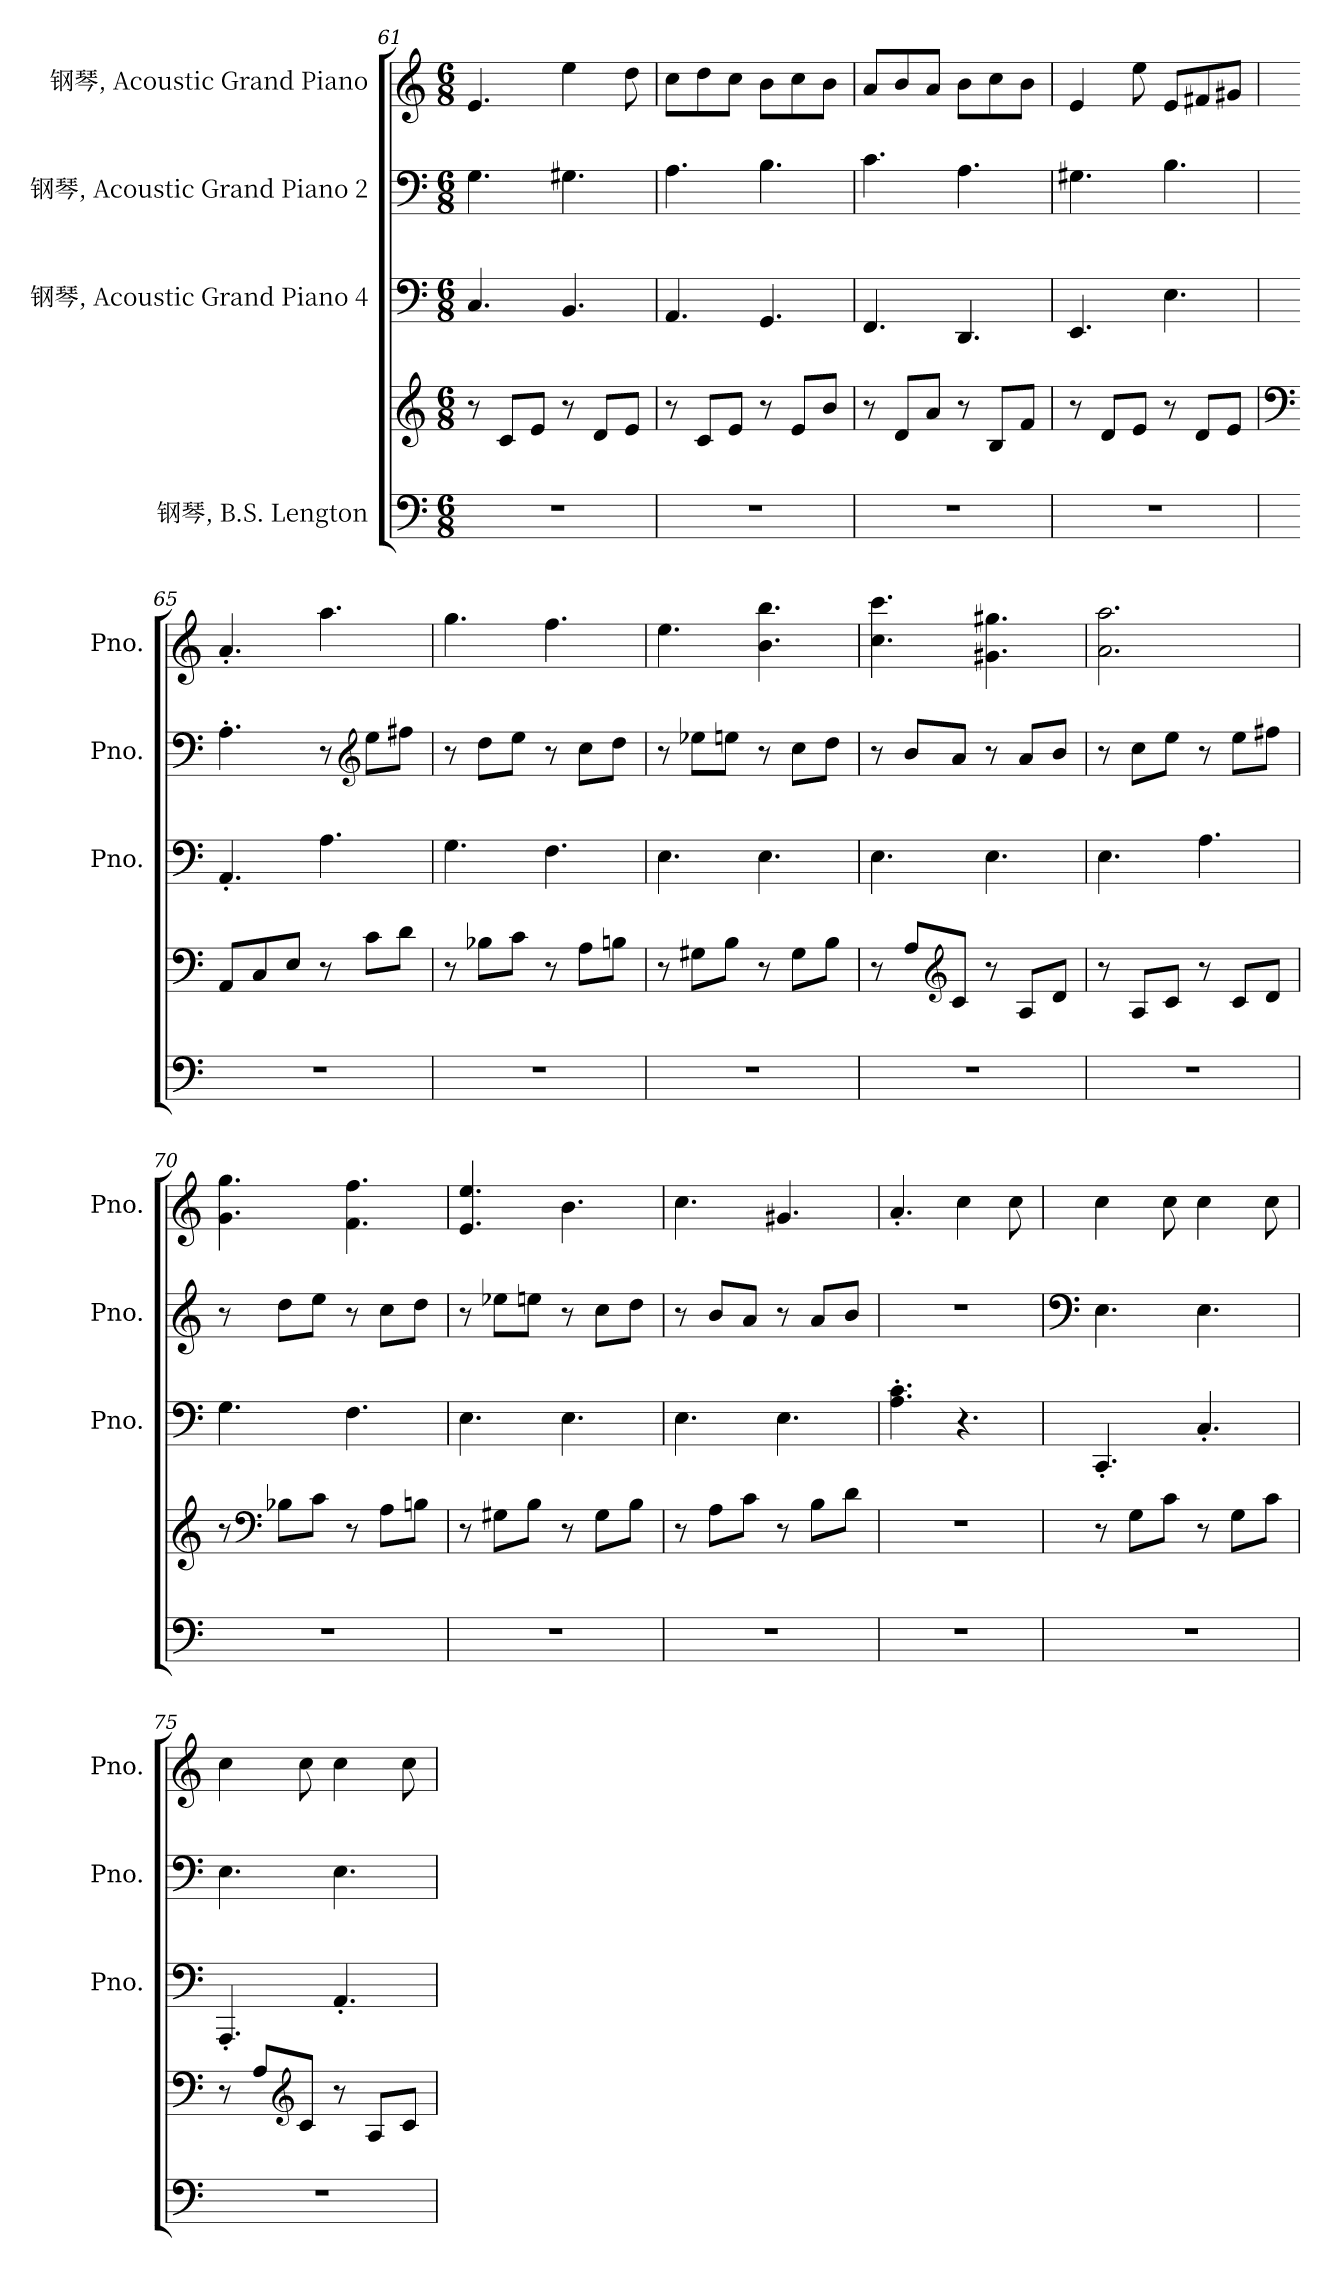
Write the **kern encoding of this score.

**kern	**kern	**kern	**kern	**kern
*part4	*part4	*part3	*part2	*part1
*staff5	*staff4	*staff3	*staff2	*staff1
*I"钢琴, B.S. Lengton	*	*I"钢琴, Acoustic Grand Piano 4	*I"钢琴, Acoustic Grand Piano 2	*I"钢琴, Acoustic Grand Piano
*	*	*I'Pno.	*I'Pno.	*I'Pno.
*clefF4	*clefG2	*clefF4	*clefF4	*clefG2
*k[]	*k[]	*k[]	*k[]	*k[]
*M6/8	*M6/8	*M6/8	*M6/8	*M6/8
=61	=61	=61	=61	=61
2.r	8r	4.C/	4.G\	4.e/
.	8c/L	.	.	.
.	8e/J	.	.	.
.	8r	4.BB/	4.G#X\	4ee\
.	8d/L	.	.	.
.	8e/J	.	.	8dd\
=62	=62	=62	=62	=62
2.r	8r	4.AA/	4.A\	8cc\L
.	8c/L	.	.	8dd\
.	8e/J	.	.	8cc\J
.	8r	4.GG/	4.B\	8b\L
.	8e/L	.	.	8cc\
.	8b/J	.	.	8b\J
=63	=63	=63	=63	=63
2.r	8r	4.FF/	4.c\	8a/L
.	8d/L	.	.	8b/
.	8a/J	.	.	8a/J
.	8r	4.DD/	4.A\	8b\L
.	8B/L	.	.	8cc\
.	8f/J	.	.	8b\J
=64	=64	=64	=64	=64
2.r	8r	4.EE/	4.G#X\	4e/
.	8d/L	.	.	.
.	8e/J	.	.	8ee\
.	8r	4.E\	4.B\	8e/L
.	8d/L	.	.	8f#X/
.	8e/J	.	.	8g#X/J
!!LO:LB:g=z
=65	=65	=65	=65	=65
*	*clefF4	*	*	*
2.r	8AA/L	4.AA'/	4.A'\	4.a'/
.	8C/	.	.	.
.	8E/J	.	.	.
.	8r	4.A\	8r	4.aa\
*	*	*	*clefG2	*
.	8c\L	.	8ee\L	.
.	8d\J	.	8ff#X\J	.
=66	=66	=66	=66	=66
2.r	8r	4.G\	8r	4.gg\
.	8B-X\L	.	8dd\L	.
.	8c\J	.	8ee\J	.
.	8r	4.F\	8r	4.ff\
.	8A\L	.	8cc\L	.
.	8Bn\J	.	8dd\J	.
=67	=67	=67	=67	=67
2.r	8r	4.E\	8r	4.ee\
.	8G#X\L	.	8ee-X\L	.
.	8B\J	.	8een\J	.
.	8r	4.E\	8r	4.b\ 4.bb\
.	8G#\L	.	8cc\L	.
.	8B\J	.	8dd\J	.
=68	=68	=68	=68	=68
2.r	8r	4.E\	8r	4.cc\ 4.ccc\
.	8A/L	.	8b/L	.
*	*clefG2	*	*	*
.	8c/J	.	8a/J	.
.	8r	4.E\	8r	4.g#X\ 4.gg#X\
.	8A/L	.	8a/L	.
.	8d/J	.	8b/J	.
=69	=69	=69	=69	=69
2.r	8r	4.E\	8r	2.a\ 2.aa\
.	8A/L	.	8cc\L	.
.	8c/J	.	8ee\J	.
.	8r	4.A\	8r	.
.	8c/L	.	8ee\L	.
.	8d/J	.	8ff#X\J	.
!!LO:PB:g=z
=70	=70	=70	=70	=70
2.r	8r	4.G\	8r	4.g\ 4.gg\
*	*clefF4	*	*	*
.	8B-X\L	.	8dd\L	.
.	8c\J	.	8ee\J	.
.	8r	4.F\	8r	4.f\ 4.ff\
.	8A\L	.	8cc\L	.
.	8Bn\J	.	8dd\J	.
=71	=71	=71	=71	=71
2.r	8r	4.E\	8r	4.e/ 4.ee/
.	8G#X\L	.	8ee-X\L	.
.	8B\J	.	8een\J	.
.	8r	4.E\	8r	4.b\
.	8G#\L	.	8cc\L	.
.	8B\J	.	8dd\J	.
=72	=72	=72	=72	=72
2.r	8r	4.E\	8r	4.cc\
.	8A\L	.	8b/L	.
.	8c\J	.	8a/J	.
.	8r	4.E\	8r	4.g#X/
.	8B\L	.	8a/L	.
.	8d\J	.	8b/J	.
=73	=73	=73	=73	=73
2.r	2.r	4.A\' 4.c\'	2.r	4.a'/
.	.	4.r	.	4cc\
.	.	.	.	8cc\
=74	=74	=74	=74	=74
*	*	*	*clefF4	*
2.r	8r	4.CC'/	4.E\	4cc\
.	8G\L	.	.	.
.	8c\J	.	.	8cc\
.	8r	4.C'/	4.E\	4cc\
.	8G\L	.	.	.
.	8c\J	.	.	8cc\
!!LO:LB:g=z
=75	=75	=75	=75	=75
2.r	8r	4.AAA'/	4.E\	4cc\
.	8A/L	.	.	.
*	*clefG2	*	*	*
.	8c/J	.	.	8cc\
.	8r	4.AA'/	4.E\	4cc\
.	8A/L	.	.	.
.	8c/J	.	.	8cc\
=	=	=	=	=
*-	*-	*-	*-	*-
